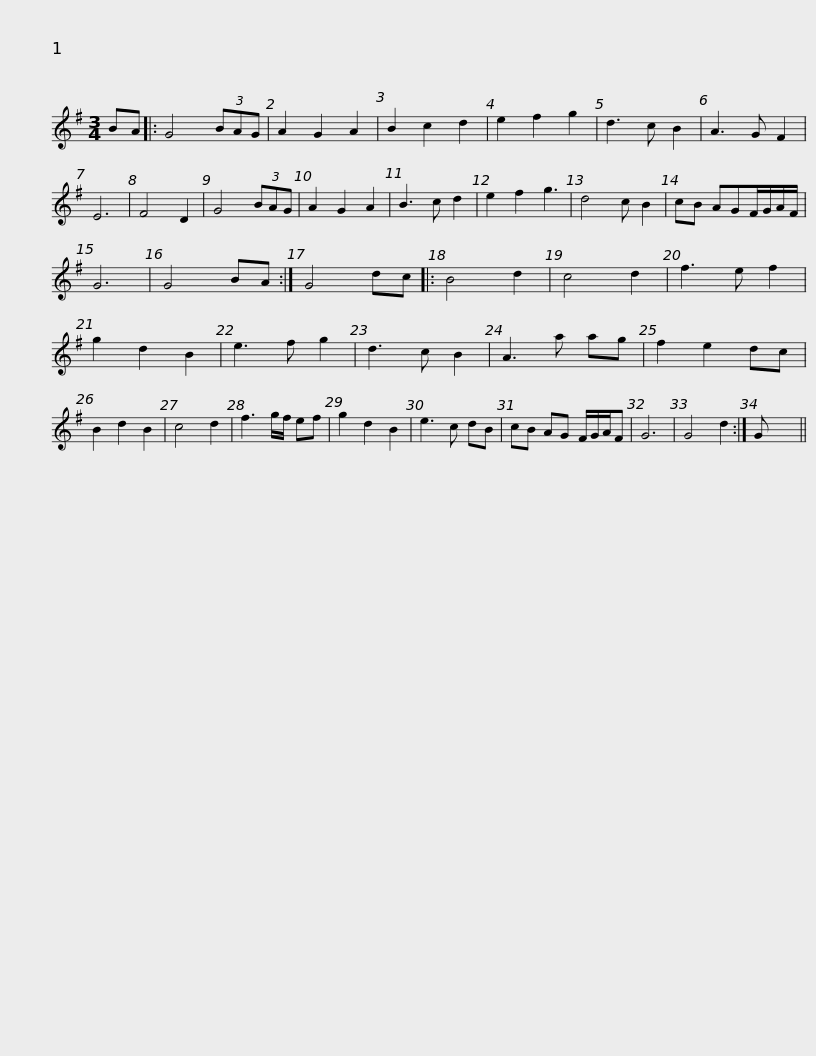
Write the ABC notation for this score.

X:1
L:1/8
M:3/4
I:linebreak $
K:G
V:1 treble
V:1
 BA |: G4 (3BAG | A2 G2 A2 | B2 c2 d2 | e2 f2 g2 | %5
 d3 c B2 | A3 G F2 | E6 | F4 D2 | G4 (3BAG | %10
 A2 G2 A2 | B3 c d2 |$ e2 f2 g3 | d4 c B2 | cB AGF/G/A/F/ | %15
 G6 | G4 BA :| G4 dc |: B4 d2 | c4 d2 | %20
 f3 e f2 | g2 d2 B2 | e3 f g2 | d3 c B2 |$ A3 a ag | %25
 f2 e2 dc | B2 d2 B2 | c4 d2 | f3 g/f/ ef | g2 d2 B2 | %30
 e3 c dB | cB AG F/G/A/F | G6 | G4 d2 :| G x4 || %35
